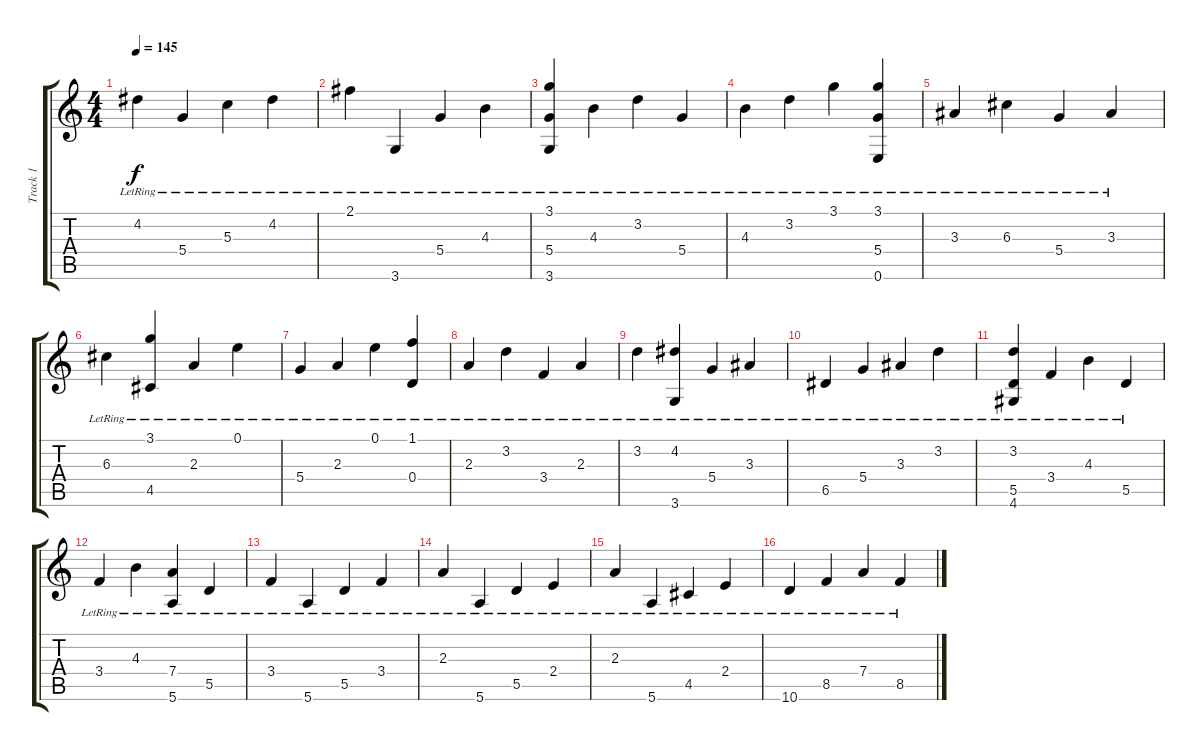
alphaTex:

\track ("Track 1" "Track 1") {instrument acousticguitarsteel}
\staff {score tabs}
\tuning (E4 B3 G3 D3 A2 E2) {hide}
\ts (4 4)
\tempo 145
\clef g2
\ks c
4.2{lr}.4{dy f} 5.4{lr}.4 5.3{lr}.4 4.2{lr}.4 |
2.1{lr}.4 3.6{lr}.4 5.4{lr}.4 4.3{lr}.4 |
(3.1{lr} 5.4{lr} 3.6{lr}).4 4.3{lr}.4 3.2{lr}.4 5.4{lr}.4 |
4.3{lr}.4 3.2{lr}.4 3.1{lr}.4 (3.1{lr} 5.4{lr} 0.6{lr}).4 |
3.3{lr}.4 6.3{lr}.4 5.4{lr}.4 3.3{lr}.4 |
6.3{lr}.4 (3.1{lr} 4.5{lr}).4 2.3{lr}.4 0.1{lr}.4 |
5.4{lr}.4 2.3{lr}.4 0.1{lr}.4 (1.1{lr} 0.4{lr}).4 |
2.3{lr}.4 3.2{lr}.4 3.4{lr}.4 2.3{lr}.4 |
3.2{lr}.4 (4.2{lr} 3.6{lr}).4 5.4{lr}.4 3.3{lr}.4 |
6.5{lr}.4 5.4{lr}.4 3.3{lr}.4 3.2{lr}.4 |
(3.2{lr} 5.5{lr} 4.6{lr}).4 3.4{lr}.4 4.3{lr}.4 5.5{lr}.4 |
3.4{lr}.4 4.3{lr}.4 (7.4{lr} 5.6{lr}).4 5.5{lr}.4 |
3.4{lr}.4 5.6{lr}.4 5.5{lr}.4 3.4{lr}.4 |
2.3{lr}.4 5.6{lr}.4 5.5{lr}.4 2.4{lr}.4 |
2.3{lr}.4 5.6{lr}.4 4.5{lr}.4 2.4{lr}.4 |
10.6{lr}.4 8.5{lr}.4 7.4{lr}.4 8.5{lr}.4
